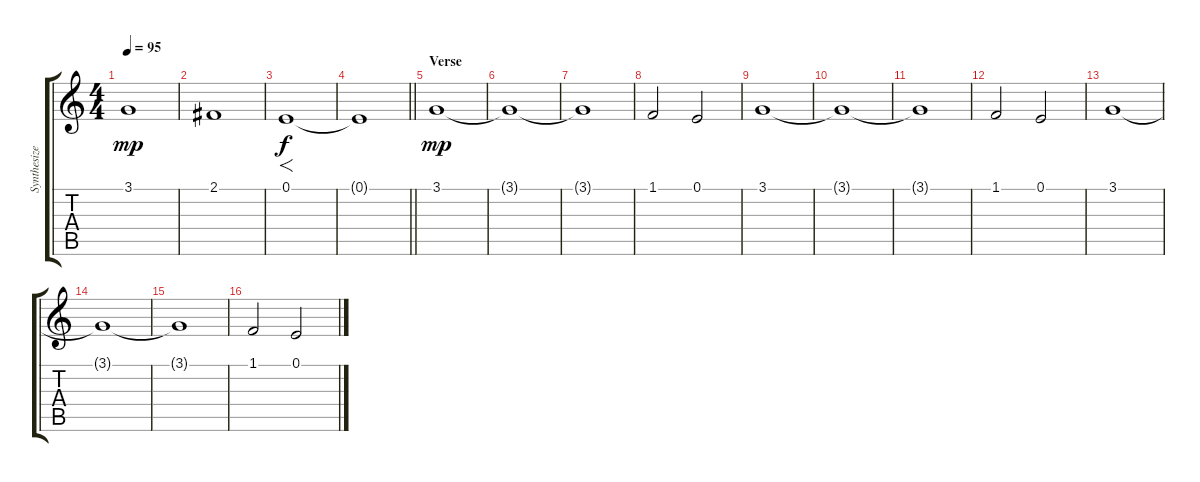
\track ("Synthesizer" "Synthesize") {instrument pad2warm}
\staff {score tabs}
\tuning (E4 B3 G3 D3 A2 E2) {hide}
\ts (4 4)
\tempo 95
\clef g2
\ks c
3.1.1{dy mp} |
2.1.1 |
0.1.1{f dy f} |
\barLineRight lightlight
0.1{t}.1 |
\section ("" "Verse")
3.1.1{dy mp} |
3.1{t}.1 |
3.1{t}.1 |
1.1.2 0.1.2 |
3.1.1 |
3.1{t}.1 |
3.1{t}.1 |
1.1.2 0.1.2 |
3.1.1 |
3.1{t}.1 |
3.1{t}.1 |
1.1.2 0.1.2
